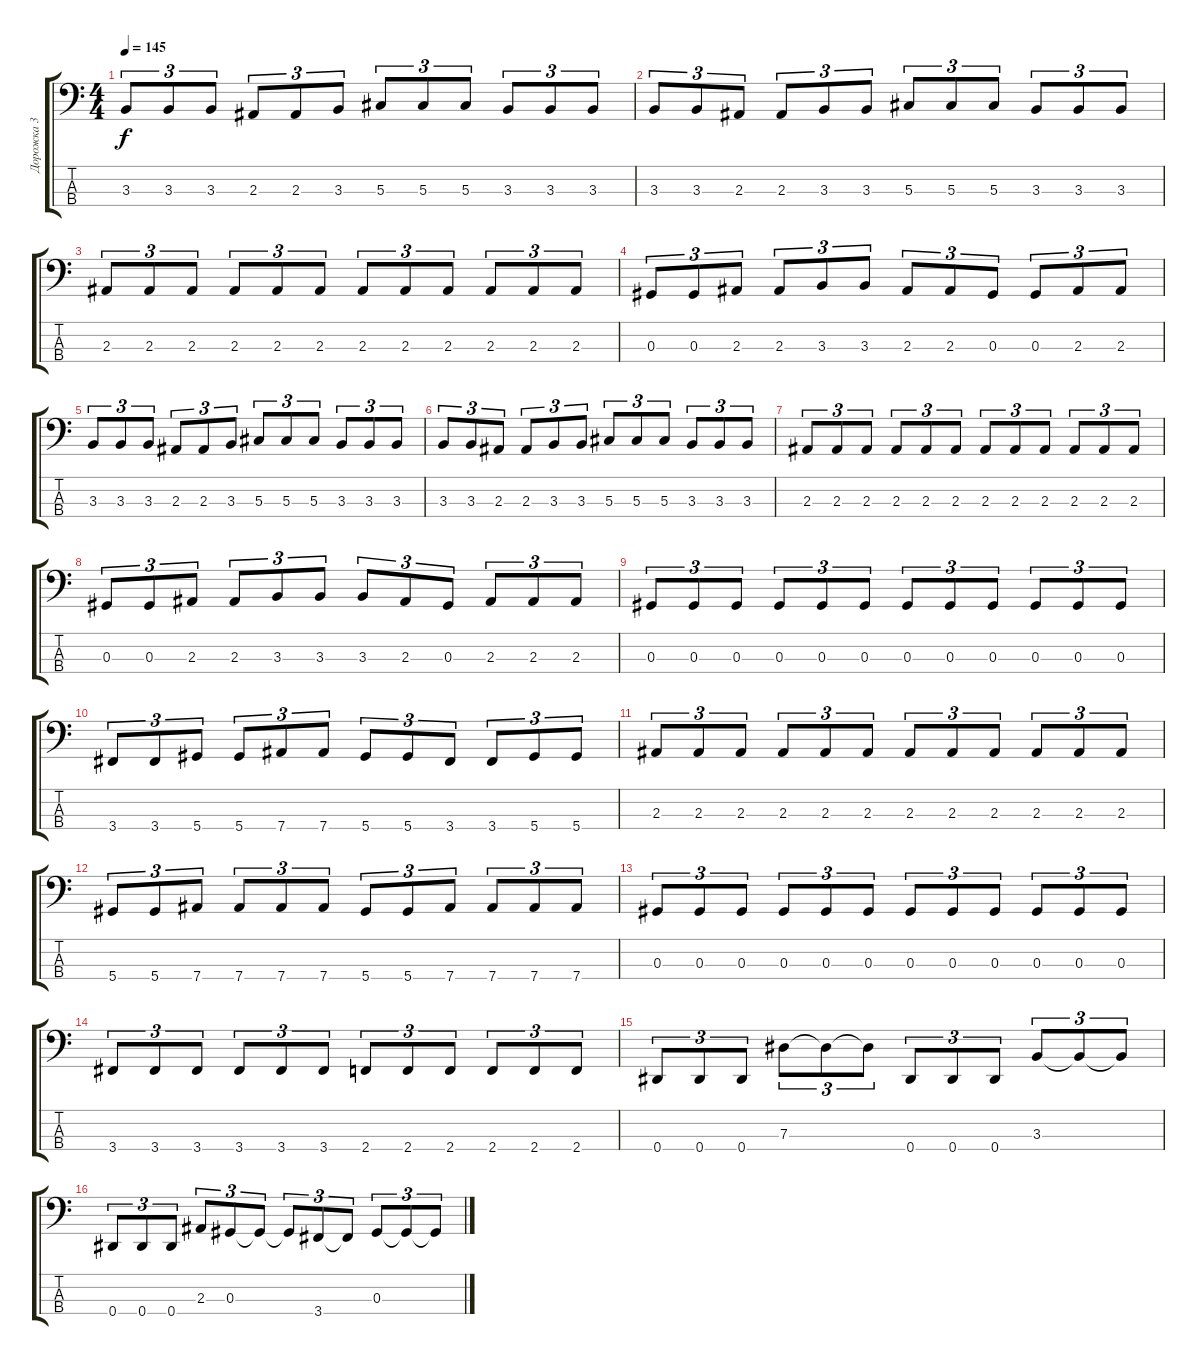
\track ("Дорожка 3" "Дорожка 3") {instrument electricbassfinger}
\staff {score tabs}
\tuning (Gb2 Db2 Ab1 Eb1) {hide}
\ts (4 4)
\tempo 145
\clef f4
\ks c
3.3.8{tu (3 2) dy f} 3.3.8{tu (3 2)} 3.3.8{tu (3 2)} 2.3.8{tu (3 2)} 2.3.8{tu (3 2)} 3.3.8{tu (3 2)} 5.3.8{tu (3 2)} 5.3.8{tu (3 2)} 5.3.8{tu (3 2)} 3.3.8{tu (3 2)} 3.3.8{tu (3 2)} 3.3.8{tu (3 2)} |
3.3.8{tu (3 2)} 3.3.8{tu (3 2)} 2.3.8{tu (3 2)} 2.3.8{tu (3 2)} 3.3.8{tu (3 2)} 3.3.8{tu (3 2)} 5.3.8{tu (3 2)} 5.3.8{tu (3 2)} 5.3.8{tu (3 2)} 3.3.8{tu (3 2)} 3.3.8{tu (3 2)} 3.3.8{tu (3 2)} |
2.3.8{tu (3 2)} 2.3.8{tu (3 2)} 2.3.8{tu (3 2)} 2.3.8{tu (3 2)} 2.3.8{tu (3 2)} 2.3.8{tu (3 2)} 2.3.8{tu (3 2)} 2.3.8{tu (3 2)} 2.3.8{tu (3 2)} 2.3.8{tu (3 2)} 2.3.8{tu (3 2)} 2.3.8{tu (3 2)} |
0.3.8{tu (3 2)} 0.3.8{tu (3 2)} 2.3.8{tu (3 2)} 2.3.8{tu (3 2)} 3.3.8{tu (3 2)} 3.3.8{tu (3 2)} 2.3.8{tu (3 2)} 2.3.8{tu (3 2)} 0.3.8{tu (3 2)} 0.3.8{tu (3 2)} 2.3.8{tu (3 2)} 2.3.8{tu (3 2)} |
3.3.8{tu (3 2)} 3.3.8{tu (3 2)} 3.3.8{tu (3 2)} 2.3.8{tu (3 2)} 2.3.8{tu (3 2)} 3.3.8{tu (3 2)} 5.3.8{tu (3 2)} 5.3.8{tu (3 2)} 5.3.8{tu (3 2)} 3.3.8{tu (3 2)} 3.3.8{tu (3 2)} 3.3.8{tu (3 2)} |
3.3.8{tu (3 2)} 3.3.8{tu (3 2)} 2.3.8{tu (3 2)} 2.3.8{tu (3 2)} 3.3.8{tu (3 2)} 3.3.8{tu (3 2)} 5.3.8{tu (3 2)} 5.3.8{tu (3 2)} 5.3.8{tu (3 2)} 3.3.8{tu (3 2)} 3.3.8{tu (3 2)} 3.3.8{tu (3 2)} |
2.3.8{tu (3 2)} 2.3.8{tu (3 2)} 2.3.8{tu (3 2)} 2.3.8{tu (3 2)} 2.3.8{tu (3 2)} 2.3.8{tu (3 2)} 2.3.8{tu (3 2)} 2.3.8{tu (3 2)} 2.3.8{tu (3 2)} 2.3.8{tu (3 2)} 2.3.8{tu (3 2)} 2.3.8{tu (3 2)} |
0.3.8{tu (3 2)} 0.3.8{tu (3 2)} 2.3.8{tu (3 2)} 2.3.8{tu (3 2)} 3.3.8{tu (3 2)} 3.3.8{tu (3 2)} 3.3.8{tu (3 2)} 2.3.8{tu (3 2)} 0.3.8{tu (3 2)} 2.3.8{tu (3 2)} 2.3.8{tu (3 2)} 2.3.8{tu (3 2)} |
0.3.8{tu (3 2)} 0.3.8{tu (3 2)} 0.3.8{tu (3 2)} 0.3.8{tu (3 2)} 0.3.8{tu (3 2)} 0.3.8{tu (3 2)} 0.3.8{tu (3 2)} 0.3.8{tu (3 2)} 0.3.8{tu (3 2)} 0.3.8{tu (3 2)} 0.3.8{tu (3 2)} 0.3.8{tu (3 2)} |
3.4.8{tu (3 2)} 3.4.8{tu (3 2)} 5.4.8{tu (3 2)} 5.4.8{tu (3 2)} 7.4.8{tu (3 2)} 7.4.8{tu (3 2)} 5.4.8{tu (3 2)} 5.4.8{tu (3 2)} 3.4.8{tu (3 2)} 3.4.8{tu (3 2)} 5.4.8{tu (3 2)} 5.4.8{tu (3 2)} |
2.3.8{tu (3 2)} 2.3.8{tu (3 2)} 2.3.8{tu (3 2)} 2.3.8{tu (3 2)} 2.3.8{tu (3 2)} 2.3.8{tu (3 2)} 2.3.8{tu (3 2)} 2.3.8{tu (3 2)} 2.3.8{tu (3 2)} 2.3.8{tu (3 2)} 2.3.8{tu (3 2)} 2.3.8{tu (3 2)} |
5.4.8{tu (3 2)} 5.4.8{tu (3 2)} 7.4.8{tu (3 2)} 7.4.8{tu (3 2)} 7.4.8{tu (3 2)} 7.4.8{tu (3 2)} 5.4.8{tu (3 2)} 5.4.8{tu (3 2)} 7.4.8{tu (3 2)} 7.4.8{tu (3 2)} 7.4.8{tu (3 2)} 7.4.8{tu (3 2)} |
0.3.8{tu (3 2)} 0.3.8{tu (3 2)} 0.3.8{tu (3 2)} 0.3.8{tu (3 2)} 0.3.8{tu (3 2)} 0.3.8{tu (3 2)} 0.3.8{tu (3 2)} 0.3.8{tu (3 2)} 0.3.8{tu (3 2)} 0.3.8{tu (3 2)} 0.3.8{tu (3 2)} 0.3.8{tu (3 2)} |
3.4.8{tu (3 2)} 3.4.8{tu (3 2)} 3.4.8{tu (3 2)} 3.4.8{tu (3 2)} 3.4.8{tu (3 2)} 3.4.8{tu (3 2)} 2.4.8{tu (3 2)} 2.4.8{tu (3 2)} 2.4.8{tu (3 2)} 2.4.8{tu (3 2)} 2.4.8{tu (3 2)} 2.4.8{tu (3 2)} |
0.4.8{tu (3 2)} 0.4.8{tu (3 2)} 0.4.8{tu (3 2)} 7.3.8{tu (3 2)} 7.3{t}.8{tu (3 2)} 7.3{t}.8{tu (3 2)} 0.4.8{tu (3 2)} 0.4.8{tu (3 2)} 0.4.8{tu (3 2)} 3.3.8{tu (3 2)} 3.3{t}.8{tu (3 2)} 3.3{t}.8{tu (3 2)} |
0.4.8{tu (3 2)} 0.4.8{tu (3 2)} 0.4.8{tu (3 2)} 2.3.8{tu (3 2)} 0.3.8{tu (3 2)} 0.3{t}.8{tu (3 2)} 0.3{t}.8{tu (3 2)} 3.4.8{tu (3 2)} 3.4{t}.8{tu (3 2)} 0.3.8{tu (3 2)} 0.3{t}.8{tu (3 2)} 0.3{t}.8{tu (3 2)}
